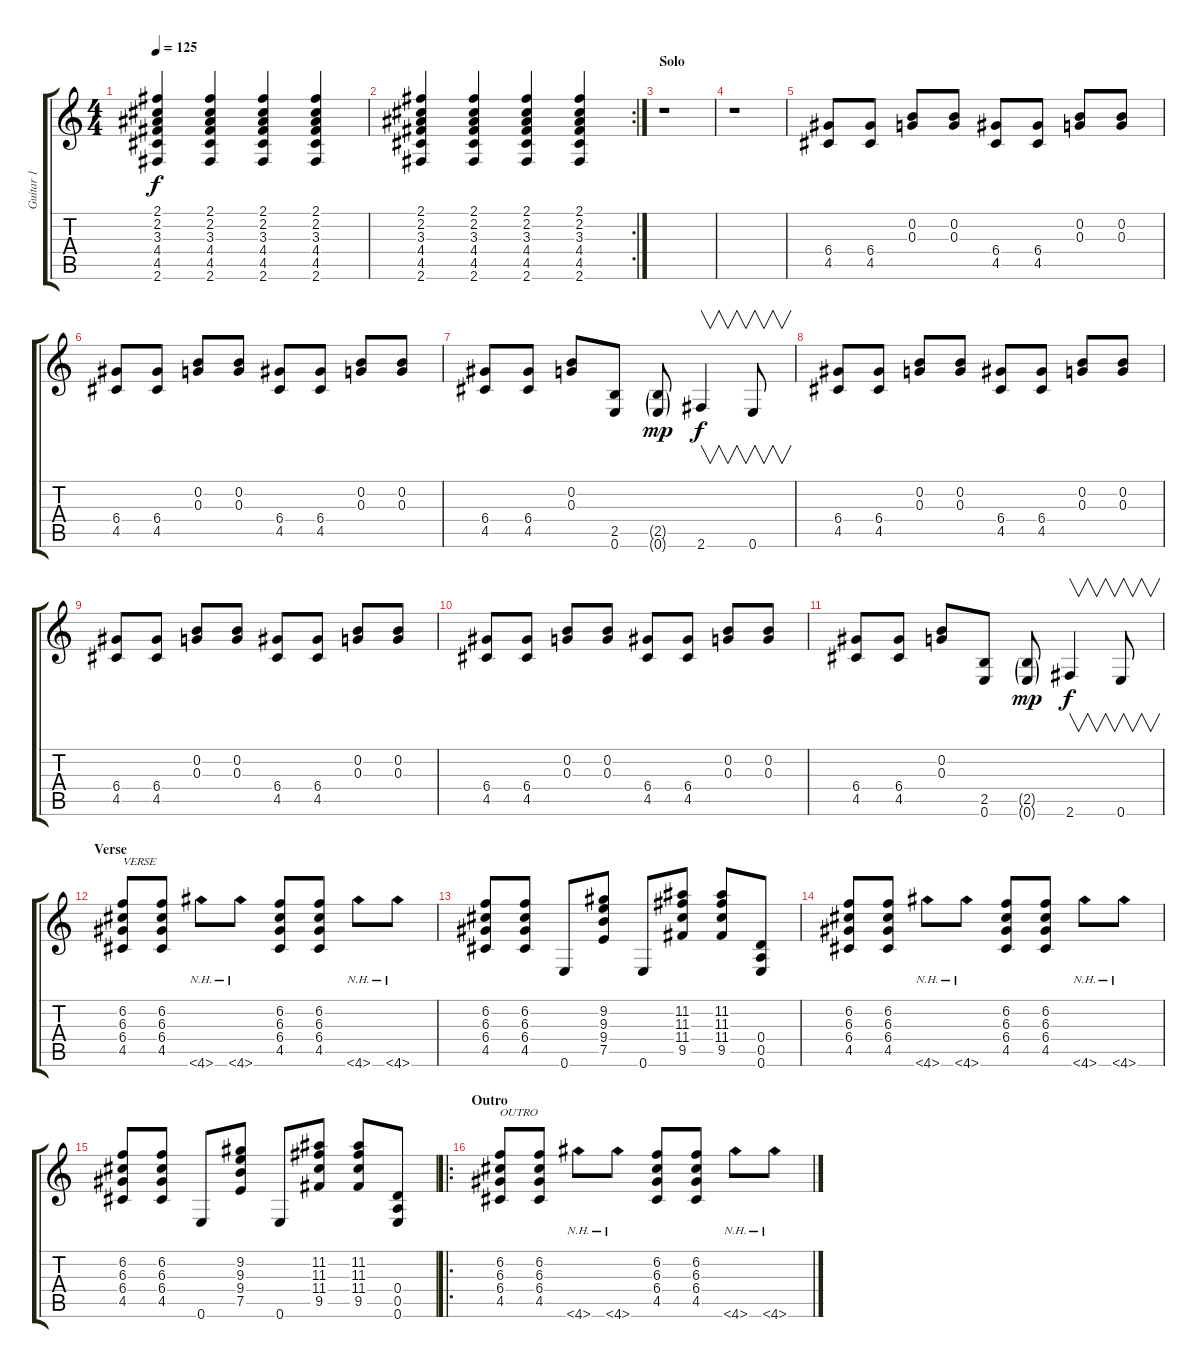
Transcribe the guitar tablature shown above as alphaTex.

\track ("Guitar 1 " "Guitar 1 ") {instrument overdrivenguitar}
\staff {score tabs}
\tuning (E4 B3 G3 D3 A2 E2) {hide}
\ts (4 4)
\tempo 125
\clef g2
\ks c
(2.1 2.2 3.3 4.4 4.5 2.6).4{dy f} (2.1 2.2 3.3 4.4 4.5 2.6).4 (2.1 2.2 3.3 4.4 4.5 2.6).4 (2.1 2.2 3.3 4.4 4.5 2.6).4 |
\rc 2
(2.1 2.2 3.3 4.4 4.5 2.6).4 (2.1 2.2 3.3 4.4 4.5 2.6).4 (2.1 2.2 3.3 4.4 4.5 2.6).4 (2.1 2.2 3.3 4.4 4.5 2.6).4 |
\section ("" "Solo")
r.1 |
r.1 |
(6.4 4.5).8 (6.4 4.5).8 (0.2 0.3).8 (0.2 0.3).8 (6.4 4.5).8 (6.4 4.5).8 (0.2 0.3).8 (0.2 0.3).8 |
(6.4 4.5).8 (6.4 4.5).8 (0.2 0.3).8 (0.2 0.3).8 (6.4 4.5).8 (6.4 4.5).8 (0.2 0.3).8 (0.2 0.3).8 |
(6.4 4.5).8 (6.4 4.5).8 (0.2 0.3).8 (2.5 0.6).8 (2.5{g} 0.6{g}).8{dy mp} 2.6.4{v dy f} 0.6.8{v} |
(6.4 4.5).8 (6.4 4.5).8 (0.2 0.3).8 (0.2 0.3).8 (6.4 4.5).8 (6.4 4.5).8 (0.2 0.3).8 (0.2 0.3).8 |
(6.4 4.5).8 (6.4 4.5).8 (0.2 0.3).8 (0.2 0.3).8 (6.4 4.5).8 (6.4 4.5).8 (0.2 0.3).8 (0.2 0.3).8 |
(6.4 4.5).8 (6.4 4.5).8 (0.2 0.3).8 (0.2 0.3).8 (6.4 4.5).8 (6.4 4.5).8 (0.2 0.3).8 (0.2 0.3).8 |
(6.4 4.5).8 (6.4 4.5).8 (0.2 0.3).8 (2.5 0.6).8 (2.5{g} 0.6{g}).8{dy mp} 2.6.4{v dy f} 0.6.8{v} |
\section ("" "Verse")
(6.2 6.3 6.4 4.5).8{txt "VERSE"} (6.2 6.3 6.4 4.5).8 4.6{nh}.8 4.6{nh}.8 (6.2 6.3 6.4 4.5).8 (6.2 6.3 6.4 4.5).8 4.6{nh}.8 4.6{nh}.8 |
(6.2 6.3 6.4 4.5).8 (6.2 6.3 6.4 4.5).8 0.6.8 (9.2 9.3 9.4 7.5).8 0.6.8 (11.2 11.3 11.4 9.5).8 (11.2 11.3 11.4 9.5).8 (0.4 0.5 0.6).8 |
(6.2 6.3 6.4 4.5).8 (6.2 6.3 6.4 4.5).8 4.6{nh}.8 4.6{nh}.8 (6.2 6.3 6.4 4.5).8 (6.2 6.3 6.4 4.5).8 4.6{nh}.8 4.6{nh}.8 |
(6.2 6.3 6.4 4.5).8 (6.2 6.3 6.4 4.5).8 0.6.8 (9.2 9.3 9.4 7.5).8 0.6.8 (11.2 11.3 11.4 9.5).8 (11.2 11.3 11.4 9.5).8 (0.4 0.5 0.6).8 |
\ro
\section ("" "Outro")
(6.2 6.3 6.4 4.5).8{txt "OUTRO"} (6.2 6.3 6.4 4.5).8 4.6{nh}.8 4.6{nh}.8 (6.2 6.3 6.4 4.5).8 (6.2 6.3 6.4 4.5).8 4.6{nh}.8 4.6{nh}.8
